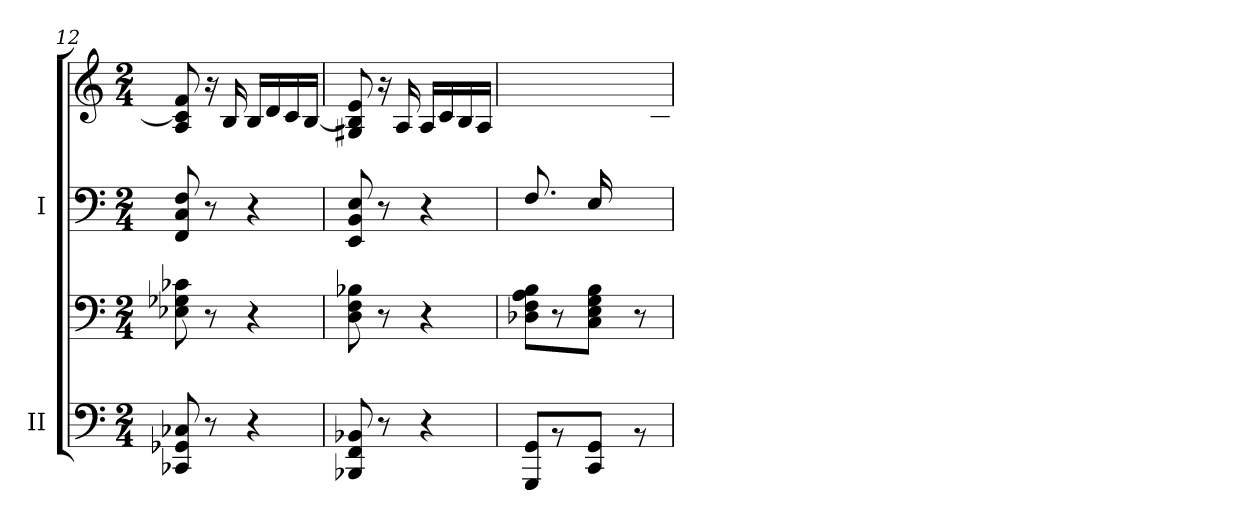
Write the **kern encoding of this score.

**kern	**kern	**kern	**kern
*part2	*part2	*part1	*part1
*staff4	*staff3	*staff2	*staff1
*I"II	*	*I"I	*
*I'II	*	*I'I	*
*clefF4	*clefF4	*clefF4	*clefG2
*k[]	*k[]	*k[]	*k[]
*M2/4	*M2/4	*M2/4	*M2/4
=12	=12	=12	=12
8CC-X/ 8GG-X/ 8C-X/	8E-X\ 8G-X\ 8c-X\	8FF/ 8C/ 8F/	8A/ 8c/] 8f/
8r	8r	8r	16r
.	.	.	16B/
4r	4r	4r	16B/LL
.	.	.	16d/
.	.	.	16c/
.	.	.	[16B/JJ
=13	=13	=13	=13
8BBB-X/ 8FF/ 8BB-X/	8D\ 8F\ 8B-X\	8EE/ 8BB/ 8E/	8G#X/ 8B/] 8e/
8r	8r	8r	16r
.	.	.	16A/
4r	4r	4r	16A/LL
.	.	.	16c/
.	.	.	16B/
.	.	.	16A/JJ
=14	=14	=14	=14
*	*	*^	*
8GGG/ 8GG/L	8D-X\ 8F\ 8A\ 8B\L	8.F/L	2ryy	8.ryy
8rBB	8r	.	.	.
.	.	16ryy	.	16d#X\Jk
8CC/ 8GG/J	8C\ 8E\ 8G\ 8B\J	16E/LL	.	16ryy
.	.	8.ryy	.	16e\
8rBB	8r	.	.	16dn\
.	.	.	.	16B\JJ
*	*	*v	*v	*
=	=	=	=
*-	*-	*-	*-
